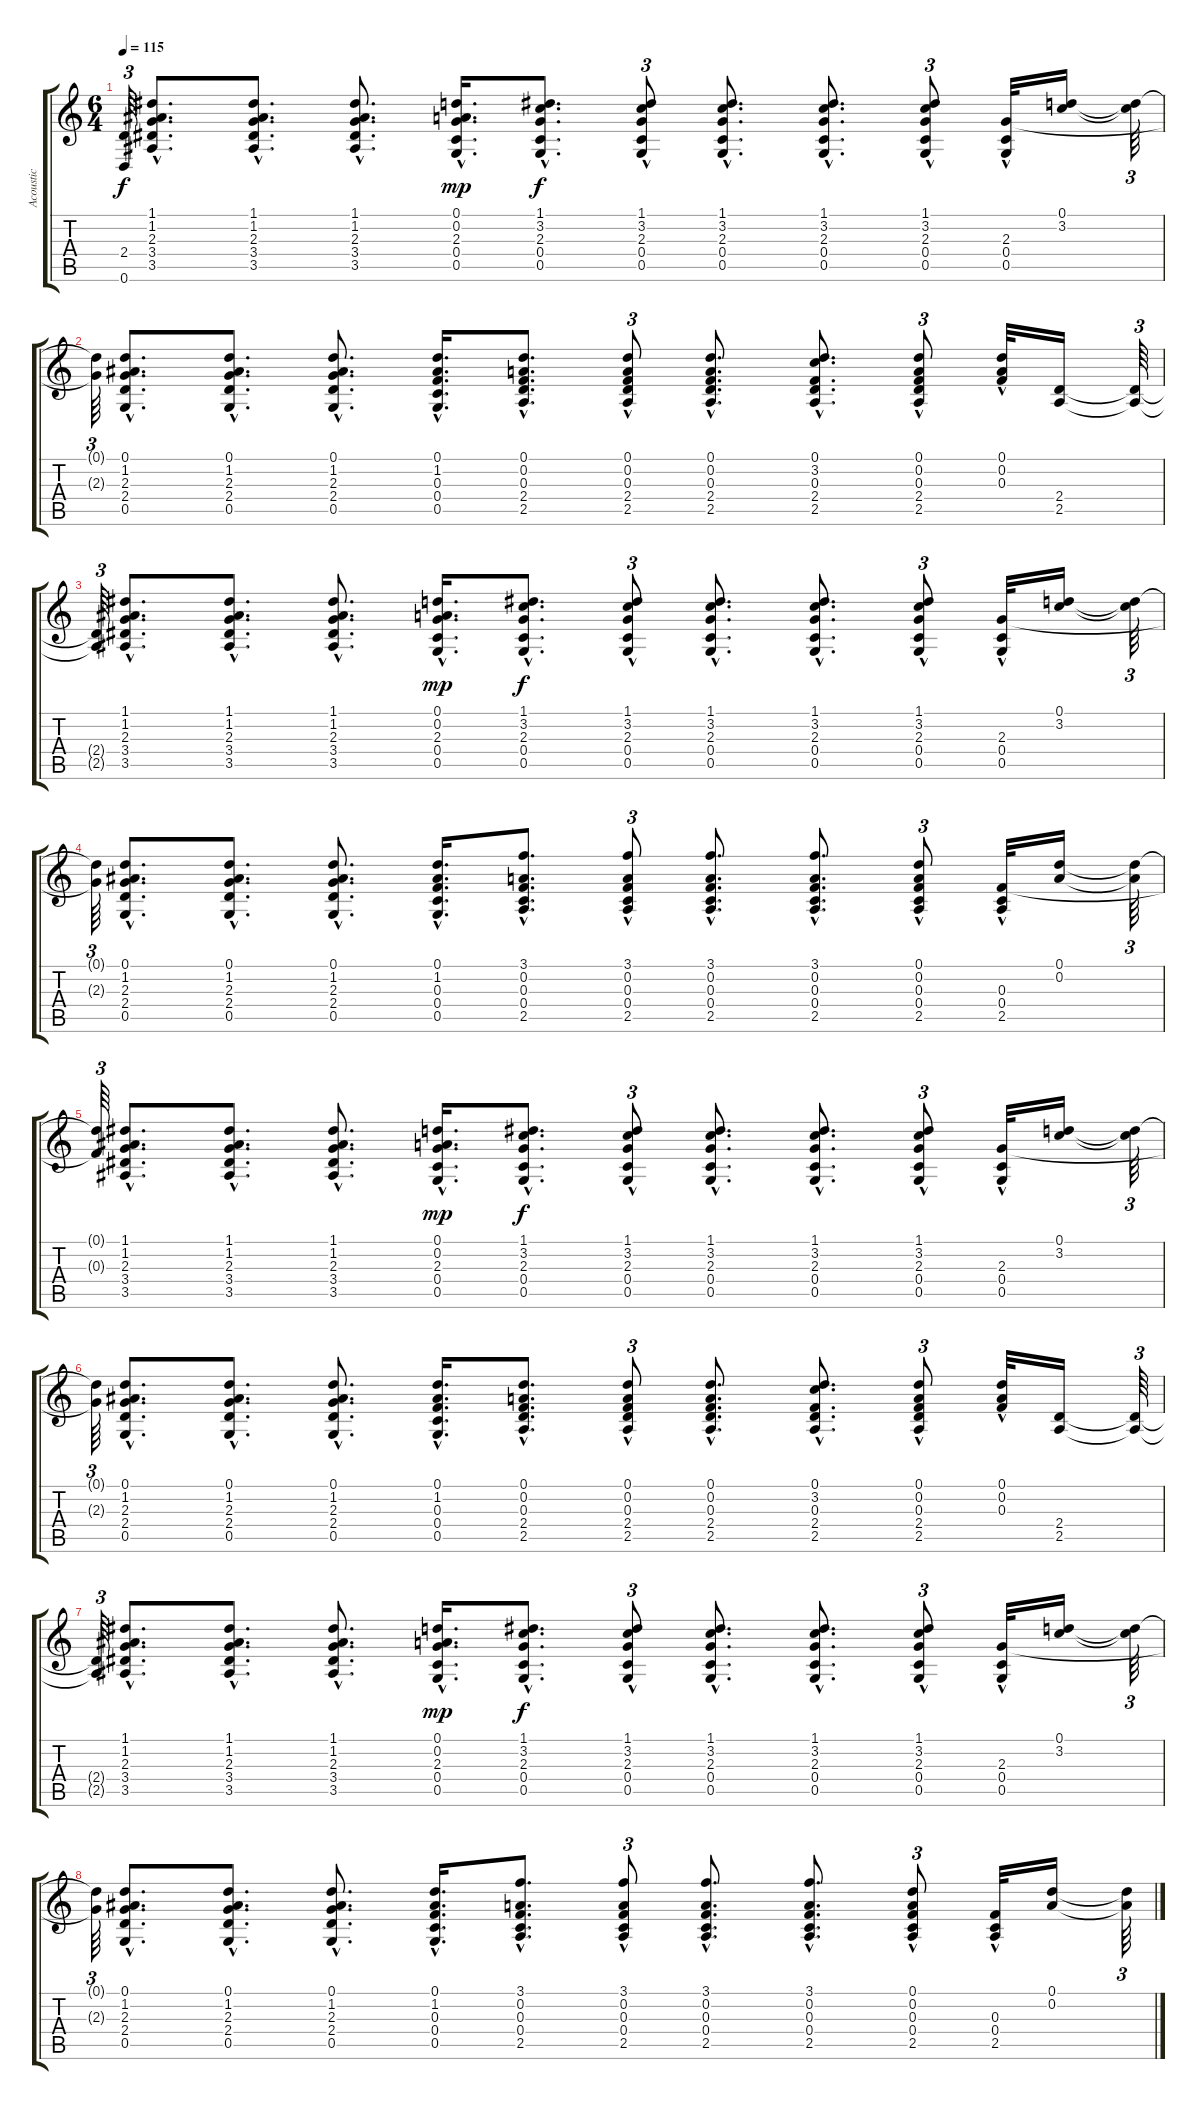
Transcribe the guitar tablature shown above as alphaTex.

\track ("Acoustic" "Acoustic") {instrument acousticguitarsteel}
\staff {score tabs}
\tuning (D4 A3 F3 C3 G2 D2) {hide}
\ts (6 4)
\tempo 115
\clef g2
\ks c
(2.4{t} 0.6).64{tu (3 2) dy f} (1.1{hac} 1.2{hac} 2.3{hac} 3.4{hac} 3.5{hac}).8{d} (1.1{hac} 1.2{hac} 2.3{hac} 3.4{hac} 3.5{hac}).8{d} (1.1{hac} 1.2{hac} 2.3{hac} 3.4{hac} 3.5{hac}).8{d} (0.1 0.2 2.3{hac} 0.4 0.5).16{d dy mp} (1.1{hac} 3.2{hac} 2.3{hac} 0.4{hac} 0.5{hac}).8{d dy f} (1.1 3.2{hac} 2.3{hac} 0.4{hac} 0.5{hac}).8{tu (3 2)} (1.1{hac} 3.2{hac} 2.3{hac} 0.4{hac} 0.5{hac}).8{d} (1.1{hac} 3.2{hac} 2.3{hac} 0.4{hac} 0.5{hac}).8{d} (1.1{hac} 3.2{hac} 2.3{hac} 0.4{hac} 0.5).8{tu (3 2)} (2.3{hac} 0.4{hac} 0.5{hac}).32 (0.1 3.2).16 (0.1{t} 3.2{t}).64{tu (3 2)} |
(0.1{t} 2.3{t}).64{tu (3 2)} (0.1{hac} 1.2{hac} 2.3{hac} 2.4{hac} 0.5{hac}).8{d} (0.1{hac} 1.2{hac} 2.3{hac} 2.4{hac} 0.5{hac}).8{d} (0.1{hac} 1.2{hac} 2.3{hac} 2.4{hac} 0.5{hac}).8{d} (0.1 1.2{hac} 0.3 0.4 0.5).16{d} (0.1{hac} 0.2{hac} 0.3{hac} 2.4{hac} 2.5{hac}).8{d} (0.1 0.2{hac} 0.3{hac} 2.4{hac} 2.5{hac}).8{tu (3 2)} (0.1{hac} 0.2{hac} 0.3{hac} 2.4{hac} 2.5{hac}).8{d} (0.1{hac} 3.2{hac} 0.3{hac} 2.4{hac} 2.5{hac}).8{d} (0.1 0.2{hac} 0.3{hac} 2.4{hac} 2.5{hac}).8{tu (3 2)} (0.1{hac} 0.2{hac} 0.3{hac}).32 (2.4 2.5).16 (2.4{t} 2.5{t}).64{tu (3 2)} |
(2.4{t} 2.5{t}).64{tu (3 2)} (1.1{hac} 1.2{hac} 2.3{hac} 3.4{hac} 3.5{hac}).8{d} (1.1{hac} 1.2{hac} 2.3{hac} 3.4{hac} 3.5{hac}).8{d} (1.1{hac} 1.2{hac} 2.3{hac} 3.4{hac} 3.5{hac}).8{d} (0.1 0.2 2.3{hac} 0.4 0.5).16{d dy mp} (1.1{hac} 3.2{hac} 2.3{hac} 0.4{hac} 0.5{hac}).8{d dy f} (1.1 3.2{hac} 2.3{hac} 0.4{hac} 0.5{hac}).8{tu (3 2)} (1.1{hac} 3.2{hac} 2.3{hac} 0.4{hac} 0.5{hac}).8{d} (1.1{hac} 3.2{hac} 2.3{hac} 0.4{hac} 0.5{hac}).8{d} (1.1{hac} 3.2{hac} 2.3{hac} 0.4{hac} 0.5).8{tu (3 2)} (2.3{hac} 0.4{hac} 0.5{hac}).32 (0.1 3.2).16 (0.1{t} 3.2{t}).64{tu (3 2)} |
(0.1{t} 2.3{t}).64{tu (3 2)} (0.1{hac} 1.2{hac} 2.3{hac} 2.4{hac} 0.5{hac}).8{d} (0.1{hac} 1.2{hac} 2.3{hac} 2.4{hac} 0.5{hac}).8{d} (0.1{hac} 1.2{hac} 2.3{hac} 2.4{hac} 0.5{hac}).8{d} (0.1 1.2{hac} 0.3 0.4 0.5).16{d} (3.1{hac} 0.2{hac} 0.3{hac} 0.4{hac} 2.5{hac}).8{d} (3.1 0.2{hac} 0.3{hac} 0.4{hac} 2.5{hac}).8{tu (3 2)} (3.1{hac} 0.2{hac} 0.3{hac} 0.4{hac} 2.5{hac}).8{d} (3.1{hac} 0.2{hac} 0.3{hac} 0.4{hac} 2.5{hac}).8{d} (0.1{hac} 0.2{hac} 0.3{hac} 0.4{hac} 2.5).8{tu (3 2)} (0.3{hac} 0.4{hac} 2.5{hac}).32 (0.1 0.2).16 (0.1{t} 0.2{t}).64{tu (3 2)} |
(0.1{t} 0.3{t}).64{tu (3 2)} (1.1{hac} 1.2{hac} 2.3{hac} 3.4{hac} 3.5{hac}).8{d} (1.1{hac} 1.2{hac} 2.3{hac} 3.4{hac} 3.5{hac}).8{d} (1.1{hac} 1.2{hac} 2.3{hac} 3.4{hac} 3.5{hac}).8{d} (0.1 0.2 2.3{hac} 0.4 0.5).16{d dy mp} (1.1{hac} 3.2{hac} 2.3{hac} 0.4{hac} 0.5{hac}).8{d dy f} (1.1 3.2{hac} 2.3{hac} 0.4{hac} 0.5{hac}).8{tu (3 2)} (1.1{hac} 3.2{hac} 2.3{hac} 0.4{hac} 0.5{hac}).8{d} (1.1{hac} 3.2{hac} 2.3{hac} 0.4{hac} 0.5{hac}).8{d} (1.1{hac} 3.2{hac} 2.3{hac} 0.4{hac} 0.5).8{tu (3 2)} (2.3{hac} 0.4{hac} 0.5{hac}).32 (0.1 3.2).16 (0.1{t} 3.2{t}).64{tu (3 2)} |
(0.1{t} 2.3{t}).64{tu (3 2)} (0.1{hac} 1.2{hac} 2.3{hac} 2.4{hac} 0.5{hac}).8{d} (0.1{hac} 1.2{hac} 2.3{hac} 2.4{hac} 0.5{hac}).8{d} (0.1{hac} 1.2{hac} 2.3{hac} 2.4{hac} 0.5{hac}).8{d} (0.1 1.2{hac} 0.3 0.4 0.5).16{d} (0.1{hac} 0.2{hac} 0.3{hac} 2.4{hac} 2.5{hac}).8{d} (0.1 0.2{hac} 0.3{hac} 2.4{hac} 2.5{hac}).8{tu (3 2)} (0.1{hac} 0.2{hac} 0.3{hac} 2.4{hac} 2.5{hac}).8{d} (0.1{hac} 3.2{hac} 0.3{hac} 2.4{hac} 2.5{hac}).8{d} (0.1 0.2{hac} 0.3{hac} 2.4{hac} 2.5{hac}).8{tu (3 2)} (0.1{hac} 0.2{hac} 0.3{hac}).32 (2.4 2.5).16 (2.4{t} 2.5{t}).64{tu (3 2)} |
(2.4{t} 2.5{t}).64{tu (3 2)} (1.1{hac} 1.2{hac} 2.3{hac} 3.4{hac} 3.5{hac}).8{d} (1.1{hac} 1.2{hac} 2.3{hac} 3.4{hac} 3.5{hac}).8{d} (1.1{hac} 1.2{hac} 2.3{hac} 3.4{hac} 3.5{hac}).8{d} (0.1 0.2 2.3{hac} 0.4 0.5).16{d dy mp} (1.1{hac} 3.2{hac} 2.3{hac} 0.4{hac} 0.5{hac}).8{d dy f} (1.1 3.2{hac} 2.3{hac} 0.4{hac} 0.5{hac}).8{tu (3 2)} (1.1{hac} 3.2{hac} 2.3{hac} 0.4{hac} 0.5{hac}).8{d} (1.1{hac} 3.2{hac} 2.3{hac} 0.4{hac} 0.5{hac}).8{d} (1.1{hac} 3.2{hac} 2.3{hac} 0.4{hac} 0.5).8{tu (3 2)} (2.3{hac} 0.4{hac} 0.5{hac}).32 (0.1 3.2).16 (0.1{t} 3.2{t}).64{tu (3 2)} |
(0.1{t} 2.3{t}).64{tu (3 2)} (0.1{hac} 1.2{hac} 2.3{hac} 2.4{hac} 0.5{hac}).8{d} (0.1{hac} 1.2{hac} 2.3{hac} 2.4{hac} 0.5{hac}).8{d} (0.1{hac} 1.2{hac} 2.3{hac} 2.4{hac} 0.5{hac}).8{d} (0.1 1.2{hac} 0.3 0.4 0.5).16{d} (3.1{hac} 0.2{hac} 0.3{hac} 0.4{hac} 2.5{hac}).8{d} (3.1 0.2{hac} 0.3{hac} 0.4{hac} 2.5{hac}).8{tu (3 2)} (3.1{hac} 0.2{hac} 0.3{hac} 0.4{hac} 2.5{hac}).8{d} (3.1{hac} 0.2{hac} 0.3{hac} 0.4{hac} 2.5{hac}).8{d} (0.1{hac} 0.2{hac} 0.3{hac} 0.4{hac} 2.5).8{tu (3 2)} (0.3{hac} 0.4{hac} 2.5{hac}).32 (0.1 0.2).16 (0.1{t} 0.2{t}).64{tu (3 2)}
